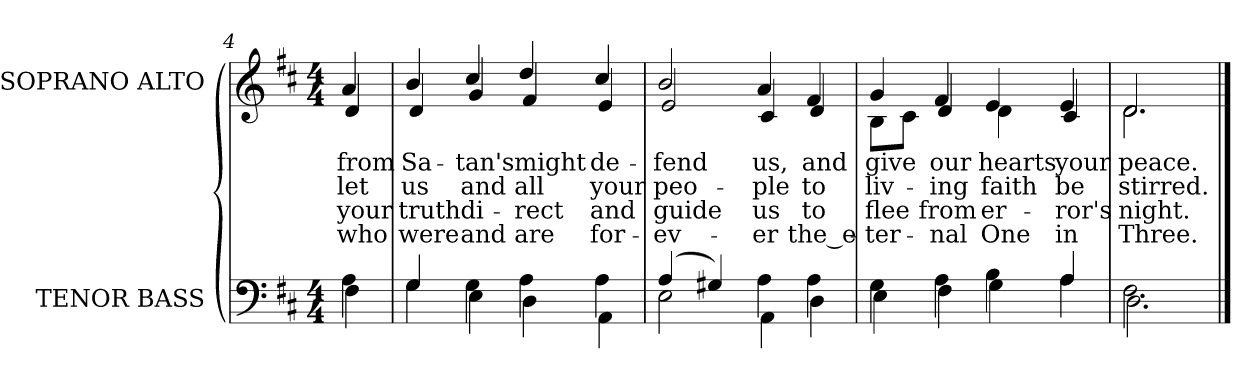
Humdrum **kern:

**kern	**kern	**text	**text	**text	**text
*part2	*part1	*part1	*part1	*part1	*part1
*staff2	*staff1	*staff1	*staff1	*staff1	*staff1
*I"TENOR BASS	*I"SOPRANO ALTO	*	*	*	*
*I'T. B.	*I'S. A.	*	*	*	*
!!LO:LB:g=z
*clefF4	*clefG2	*	*	*	*
*k[f#c#]	*k[f#c#]	*	*	*	*
*D:	*D:	*	*	*	*
*M4/4	*M4/4	*	*	*	*
=4	=4	=4	=4	=4	=4
*^	*	*	*	*	*
!	!	!	!LO:LY:b:color=#000000	!LO:LY:b:color=#000000	!LO:LY:b:color=#000000	!LO:LY:b:color=#000000
*	*	*^	*	*	*	*
4Ai\	4F#i\	4ai/	4di/	from	let	your	who
=5	=5	=5	=5	=5	=5	=5	=5
!	!	!	!	!LO:LY:b:color=#000000	!LO:LY:b:color=#000000	!LO:LY:b:color=#000000	!LO:LY:b:color=#000000
4Gi/	4Gi\	4bi/	4di/	Sa-	us	truth	were
!	!	!	!	!LO:LY:b:color=#000000	!LO:LY:b:color=#000000	!LO:LY:b:color=#000000	!LO:LY:b:color=#000000
4Gi\	4Ei\	4cc#i/	4gi/	-tan's	and	di-	and
!	!	!	!	!LO:LY:b:color=#000000	!LO:LY:b:color=#000000	!LO:LY:b:color=#000000	!LO:LY:b:color=#000000
4Ai\	4Di\	4ddi/	4f#i/	might	all	-rect	are
!	!	!	!	!LO:LY:b:color=#000000	!LO:LY:b:color=#000000	!LO:LY:b:color=#000000	!LO:LY:b:color=#000000
4Ai\	4AAi\	4cc#i/	4ei/	de-	your	and	for-
=6	=6	=6	=6	=6	=6	=6	=6
!	!	!	!	!LO:LY:b:color=#000000	!LO:LY:b:color=#000000	!LO:LY:b:color=#000000	!LO:LY:b:color=#000000
(4Ai/	2Ei\	2bi/	2ei/	-fend	peo-	guide	-ev-
4G#Xi/)	.	.	.	.	.	.	.
!	!	!	!	!LO:LY:b:color=#000000	!LO:LY:b:color=#000000	!LO:LY:b:color=#000000	!LO:LY:b:color=#000000
4Ai\	4AAi\	4ai/	4c#i/	us,	-ple	us	-er
!	!	!	!	!LO:LY:b:color=#000000	!LO:LY:b:color=#000000	!LO:LY:b:color=#000000	!LO:LY:b:color=#000000
4Ai\	4Di\	4f#i/	4di/	and	to	to	the_e-
=7	=7	=7	=7	=7	=7	=7	=7
!	!	!	!	!LO:LY:b:color=#000000	!LO:LY:b:color=#000000	!LO:LY:b:color=#000000	!LO:LY:b:color=#000000
4Gi\	4Ei\	4gi/	8Bi\L	give	liv-	flee	-ter-
.	.	.	8c#i\J	.	.	.	.
!	!	!	!	!LO:LY:b:color=#000000	!LO:LY:b:color=#000000	!LO:LY:b:color=#000000	!LO:LY:b:color=#000000
4Ai\	4F#i\	4f#i/	4di/	our	-ing	from	-nal
!	!	!	!	!LO:LY:b:color=#000000	!LO:LY:b:color=#000000	!LO:LY:b:color=#000000	!LO:LY:b:color=#000000
4Bi\	4Gi\	4ei/	4di\	hearts	faith	er-	One
!	!	!	!	!LO:LY:b:color=#000000	!LO:LY:b:color=#000000	!LO:LY:b:color=#000000	!LO:LY:b:color=#000000
4Ai/	4Ai\	4ei/	4c#i/	your	be	-ror's	in
=8	=8	=8	=8	=8	=8	=8	=8
!	!	!	!	!LO:LY:b:color=#000000	!LO:LY:b:color=#000000	!LO:LY:b:color=#000000	!LO:LY:b:color=#000000
2.F#i\	2.Di\	2.di/	2.di\	peace.	stirred.	night.	Three.
*v	*v	*	*	*	*	*	*
*	*v	*v	*	*	*	*
==	==	==	==	==	==
*-	*-	*-	*-	*-	*-
